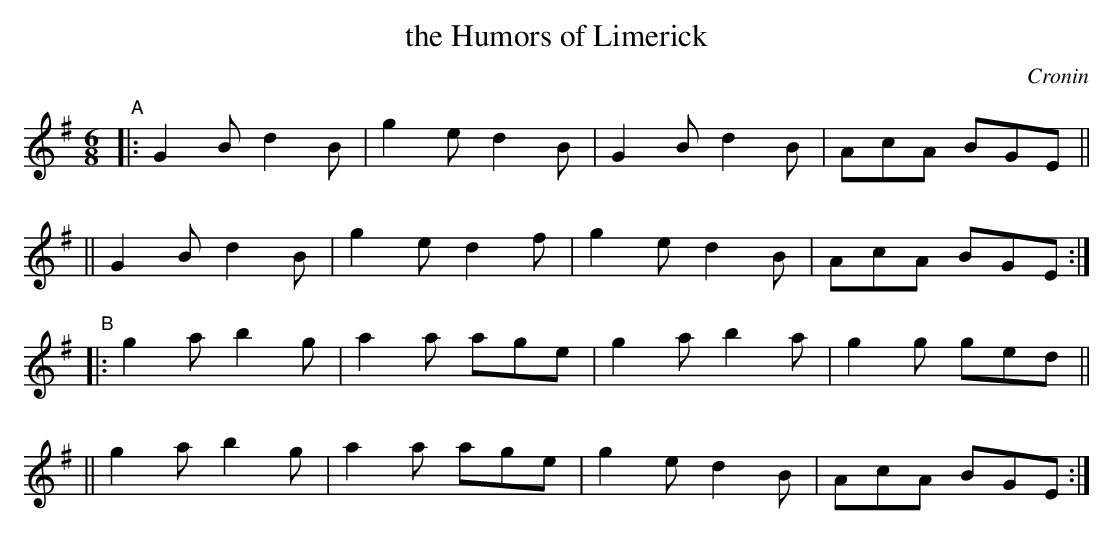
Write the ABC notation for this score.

X:1
T: the Humors of Limerick
O: Cronin
M: 6/8
L: 1/8
K: G
"^A"\
|: G2B d2B | g2e d2B | G2B d2B | AcA BGE ||
|| G2B d2B | g2e d2f | g2e d2B | AcA BGE :|
"^B"\
|: g2a b2g | a2a age | g2a b2a | g2g ged ||
|| g2a b2g | a2a age | g2e d2B | AcA BGE :|
